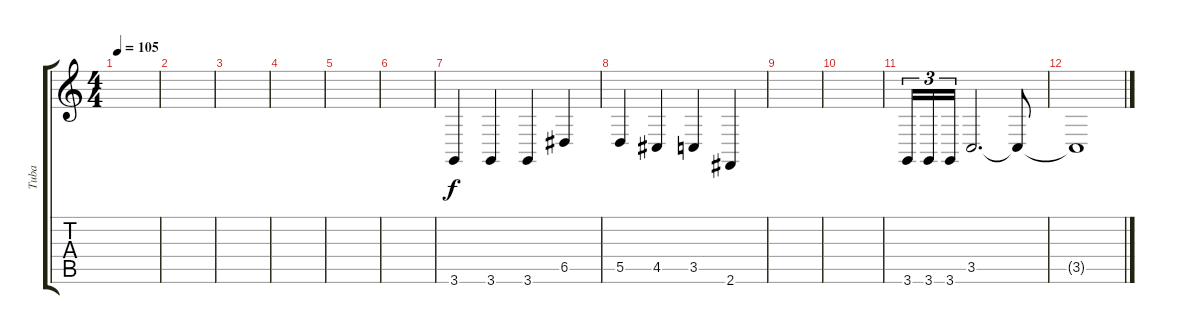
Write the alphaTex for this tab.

\track ("Tuba" "Tuba") {instrument tuba}
\staff {score tabs}
\tuning (E4 B3 G3 D3 A2 E2) {hide}
\ts (4 4)
\tempo 105
\clef g2
\ks c
|
|
|
|
|
|
3.6.4 3.6.4 3.6.4 6.5.4 |
5.5.4 4.5.4 3.5.4 2.6.4 |
|
|
3.6.16{tu (3 2)} 3.6.16{tu (3 2)} 3.6.16{tu (3 2)} 3.5.2{d} 3.5{t}.8 |
3.5{t}.1
